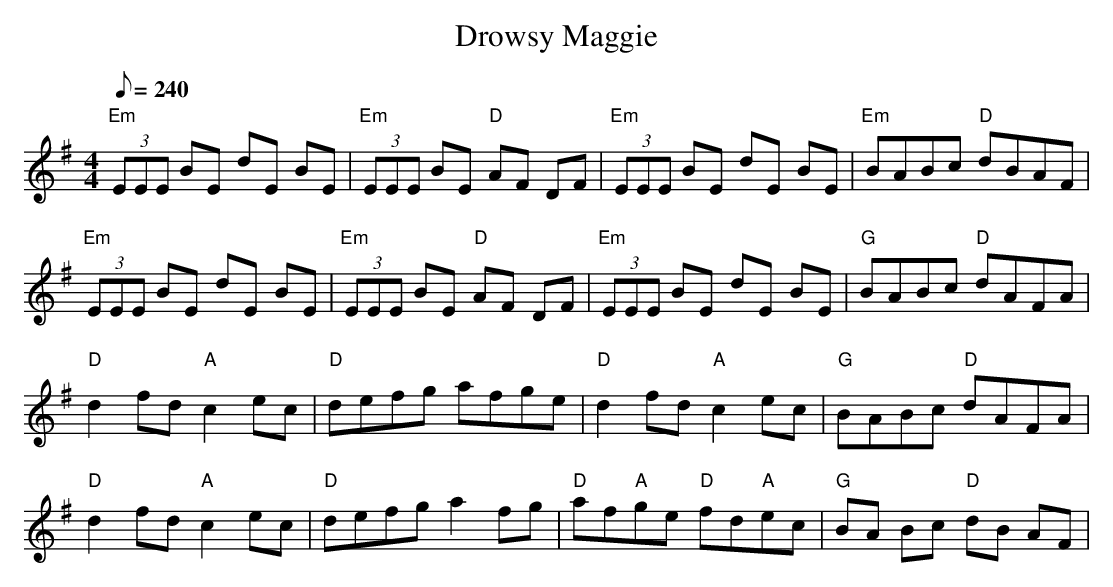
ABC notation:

X:1
T:Drowsy Maggie
M:4/4
L:1/8
Q:240
K:Em
"Em"(3EEE BE dE BE|"Em"(3EEE BE "D"AF DF|
"Em"(3EEE BE dE BE|"Em"BABc "D"dBAF|!
"Em"(3EEE BE dE BE|"Em"(3EEE BE "D"AF DF|
"Em"(3EEE BE dE BE|"G"BABc "D"dAFA|!
"D"d2 fd "A"c2ec|"D"defg afge|
"D"d2 fd "A"c2 ec|"G"BABc "D"dAFA|!
"D"d2 fd "A"c2 ec|"D"defg a2fg|
"D"af"A"ge "D"fd"A"ec|"G"BA Bc "D"dB AF|
